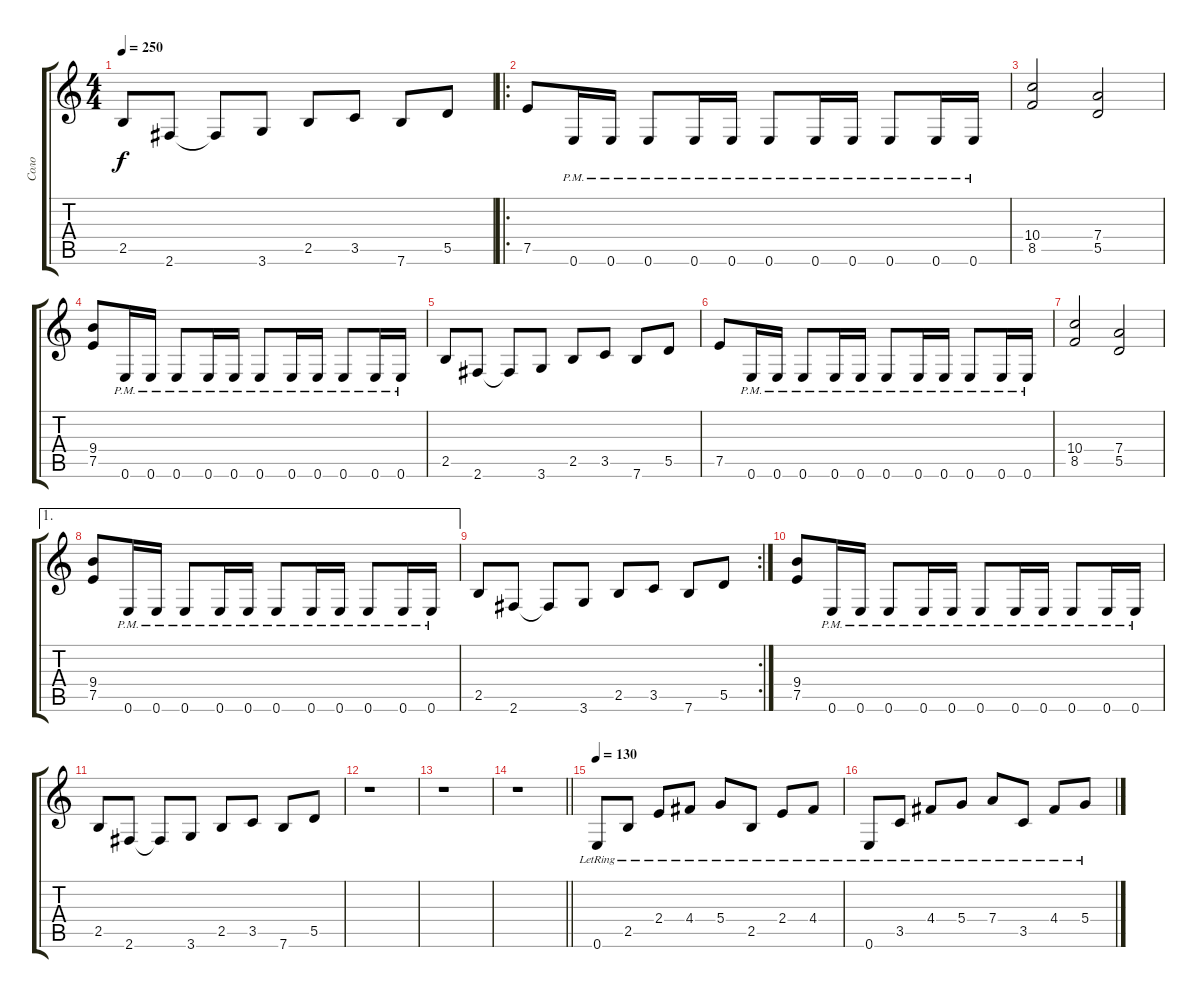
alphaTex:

\track ("Соло" "Соло") {instrument distortionguitar}
\staff {score tabs}
\tuning (E4 B3 G3 D3 A2 E2) {hide}
\ts (4 4)
\tempo 250
\clef g2
\ks c
2.5.8{dy f} 2.6.8 2.6{t}.8 3.6.8 2.5.8 3.5.8 7.6.8 5.5.8 |
\ro
7.5.8 0.6{pm}.16 0.6{pm}.16 0.6{pm}.8 0.6{pm}.16 0.6{pm}.16 0.6{pm}.8 0.6{pm}.16 0.6{pm}.16 0.6{pm}.8 0.6{pm}.16 0.6{pm}.16 |
(10.4 8.5).2 (7.4 5.5).2 |
(9.4 7.5).8 0.6{pm}.16 0.6{pm}.16 0.6{pm}.8 0.6{pm}.16 0.6{pm}.16 0.6{pm}.8 0.6{pm}.16 0.6{pm}.16 0.6{pm}.8 0.6{pm}.16 0.6{pm}.16 |
2.5.8 2.6.8 2.6{t}.8 3.6.8 2.5.8 3.5.8 7.6.8 5.5.8 |
7.5.8 0.6{pm}.16 0.6{pm}.16 0.6{pm}.8 0.6{pm}.16 0.6{pm}.16 0.6{pm}.8 0.6{pm}.16 0.6{pm}.16 0.6{pm}.8 0.6{pm}.16 0.6{pm}.16 |
(10.4 8.5).2 (7.4 5.5).2 |
\ae 1
(9.4 7.5).8 0.6{pm}.16 0.6{pm}.16 0.6{pm}.8 0.6{pm}.16 0.6{pm}.16 0.6{pm}.8 0.6{pm}.16 0.6{pm}.16 0.6{pm}.8 0.6{pm}.16 0.6{pm}.16 |
\rc 2
2.5.8 2.6.8 2.6{t}.8 3.6.8 2.5.8 3.5.8 7.6.8 5.5.8 |
(9.4 7.5).8 0.6{pm}.16 0.6{pm}.16 0.6{pm}.8 0.6{pm}.16 0.6{pm}.16 0.6{pm}.8 0.6{pm}.16 0.6{pm}.16 0.6{pm}.8 0.6{pm}.16 0.6{pm}.16 |
2.5.8 2.6.8 2.6{t}.8 3.6.8 2.5.8 3.5.8 7.6.8 5.5.8 |
r.1 |
r.1 |
\barLineRight lightlight
r.1 |
\tempo 130
0.6{lr}.8{instrument electricguitarclean} 2.5{lr}.8 2.4{lr}.8 4.4{lr}.8 5.4{lr}.8 2.5{lr}.8 2.4{lr}.8 4.4{lr}.8 |
0.6{lr}.8 3.5{lr}.8 4.4{lr}.8 5.4{lr}.8 7.4{lr}.8 3.5{lr}.8 4.4{lr}.8 5.4{lr}.8
